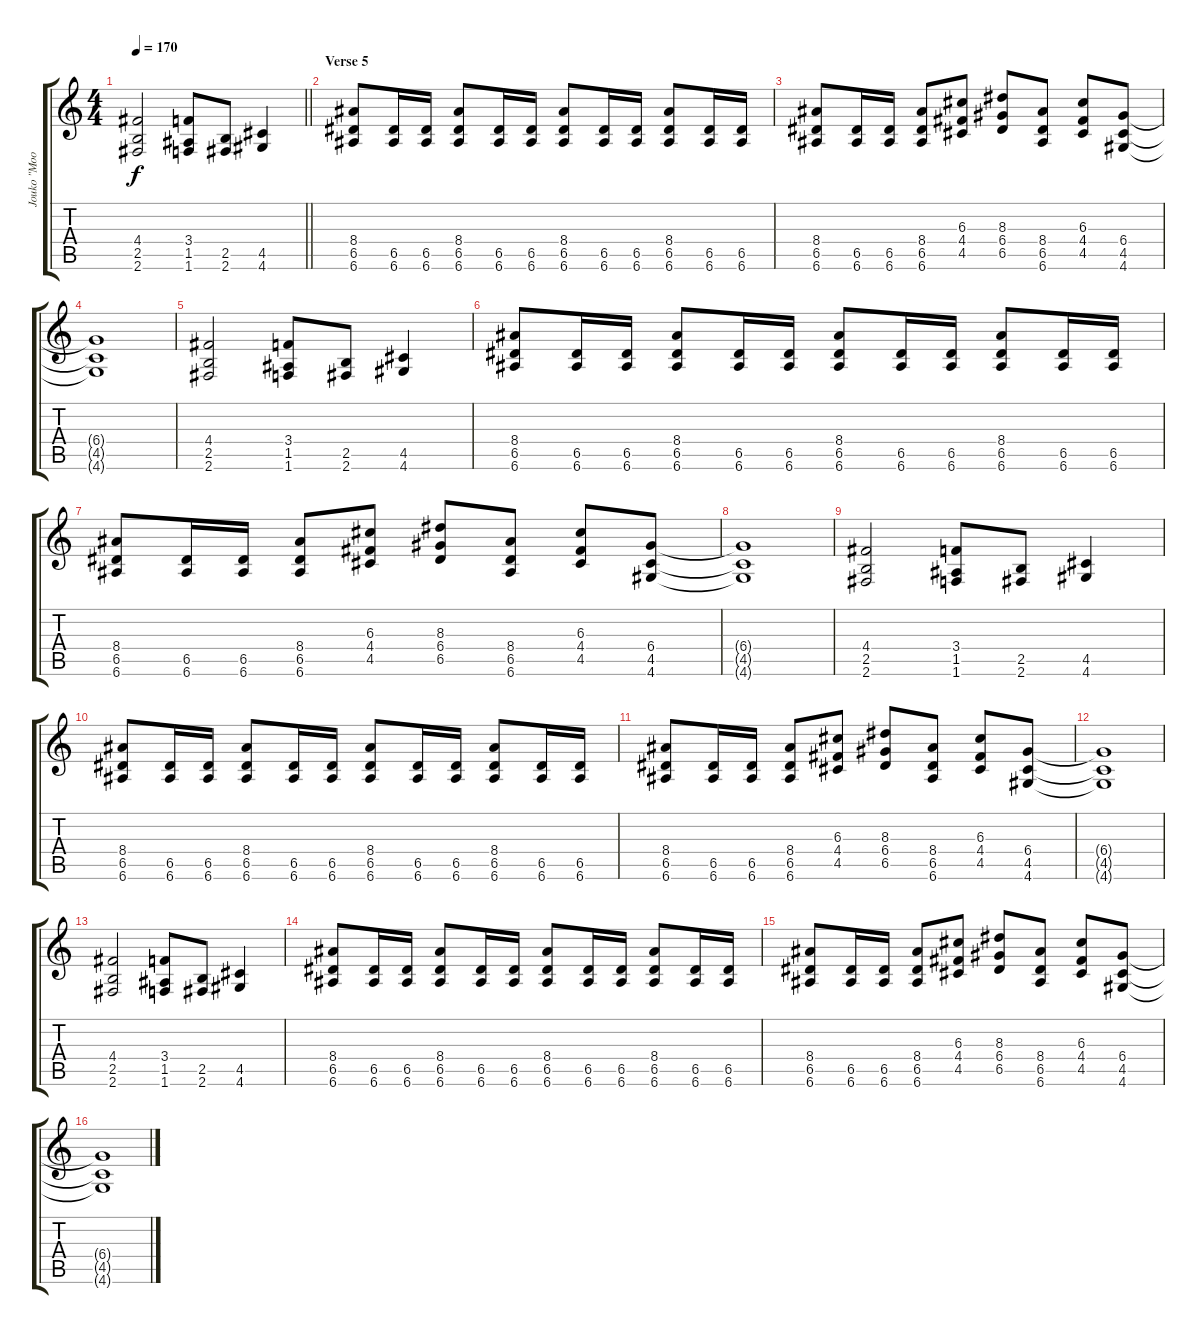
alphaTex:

\track ("Jouko \"Mookeri\" Salonkari" "Jouko \"Moo") {instrument distortionguitar}
\staff {score tabs}
\tuning (E4 B3 G3 D3 A2 E2) {hide}
\ts (4 4)
\tempo 170
\clef g2
\barLineRight lightlight
\ks c
(4.4 2.5 2.6).2{dy f} (3.4 1.5 1.6).8 (2.5 2.6).8 (4.5 4.6).4 |
\section ("" "Verse 5")
(8.4 6.5 6.6).8 (6.5 6.6).16 (6.5 6.6).16 (8.4 6.5 6.6).8 (6.5 6.6).16 (6.5 6.6).16 (8.4 6.5 6.6).8 (6.5 6.6).16 (6.5 6.6).16 (8.4 6.5 6.6).8 (6.5 6.6).16 (6.5 6.6).16 |
(8.4 6.5 6.6).8 (6.5 6.6).16 (6.5 6.6).16 (8.4 6.5 6.6).8 (6.3 4.4 4.5).8 (8.3 6.4 6.5).8 (8.4 6.5 6.6).8 (6.3 4.4 4.5).8 (6.4 4.5 4.6).8 |
(6.4{t} 4.5{t} 4.6{t}).1 |
(4.4 2.5 2.6).2 (3.4 1.5 1.6).8 (2.5 2.6).8 (4.5 4.6).4 |
(8.4 6.5 6.6).8 (6.5 6.6).16 (6.5 6.6).16 (8.4 6.5 6.6).8 (6.5 6.6).16 (6.5 6.6).16 (8.4 6.5 6.6).8 (6.5 6.6).16 (6.5 6.6).16 (8.4 6.5 6.6).8 (6.5 6.6).16 (6.5 6.6).16 |
(8.4 6.5 6.6).8 (6.5 6.6).16 (6.5 6.6).16 (8.4 6.5 6.6).8 (6.3 4.4 4.5).8 (8.3 6.4 6.5).8 (8.4 6.5 6.6).8 (6.3 4.4 4.5).8 (6.4 4.5 4.6).8 |
(6.4{t} 4.5{t} 4.6{t}).1 |
(4.4 2.5 2.6).2 (3.4 1.5 1.6).8 (2.5 2.6).8 (4.5 4.6).4 |
(8.4 6.5 6.6).8 (6.5 6.6).16 (6.5 6.6).16 (8.4 6.5 6.6).8 (6.5 6.6).16 (6.5 6.6).16 (8.4 6.5 6.6).8 (6.5 6.6).16 (6.5 6.6).16 (8.4 6.5 6.6).8 (6.5 6.6).16 (6.5 6.6).16 |
(8.4 6.5 6.6).8 (6.5 6.6).16 (6.5 6.6).16 (8.4 6.5 6.6).8 (6.3 4.4 4.5).8 (8.3 6.4 6.5).8 (8.4 6.5 6.6).8 (6.3 4.4 4.5).8 (6.4 4.5 4.6).8 |
(6.4{t} 4.5{t} 4.6{t}).1 |
(4.4 2.5 2.6).2 (3.4 1.5 1.6).8 (2.5 2.6).8 (4.5 4.6).4 |
(8.4 6.5 6.6).8 (6.5 6.6).16 (6.5 6.6).16 (8.4 6.5 6.6).8 (6.5 6.6).16 (6.5 6.6).16 (8.4 6.5 6.6).8 (6.5 6.6).16 (6.5 6.6).16 (8.4 6.5 6.6).8 (6.5 6.6).16 (6.5 6.6).16 |
(8.4 6.5 6.6).8 (6.5 6.6).16 (6.5 6.6).16 (8.4 6.5 6.6).8 (6.3 4.4 4.5).8 (8.3 6.4 6.5).8 (8.4 6.5 6.6).8 (6.3 4.4 4.5).8 (6.4 4.5 4.6).8 |
(6.4{t} 4.5{t} 4.6{t}).1
